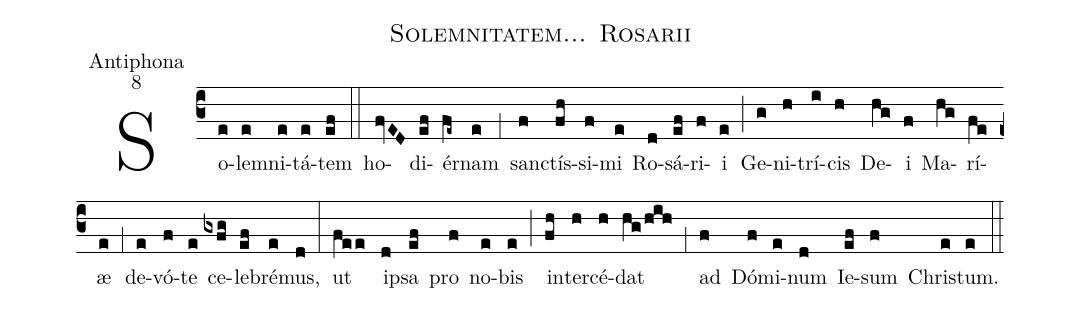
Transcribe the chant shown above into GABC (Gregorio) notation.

name:Solemnitatem... Rosarii;
office-part:Antiphona;
mode:8;
%%
(c3) So(e)le(e)mni(e)tá(e)tem(ef) (::)
ho(fvED)di(ef)ér(fe~)nam(e) (,1) san(f)ctís(fh)si(f)mi(e) Ro(d)sá(ef)ri(f)i(e) (;) Ge(g)ni(h)trí(i)cis(h) De(hg)i(f) Ma(hg)rí(fe)æ(e) (,1) de(e)vó(f)te(e) ce(gxfg)le(ef)bré(e)mus,(d) (:)
ut(fee) i(d)psa(ef) pro(f) no(e)bis(e) (;) in(fh)ter(h)cé(h)dat(hg/hih) (,1) ad(f) Dó(f)mi(e)num(d) Ie(ef)sum(f) Chri(e)stum.(e) (::)
